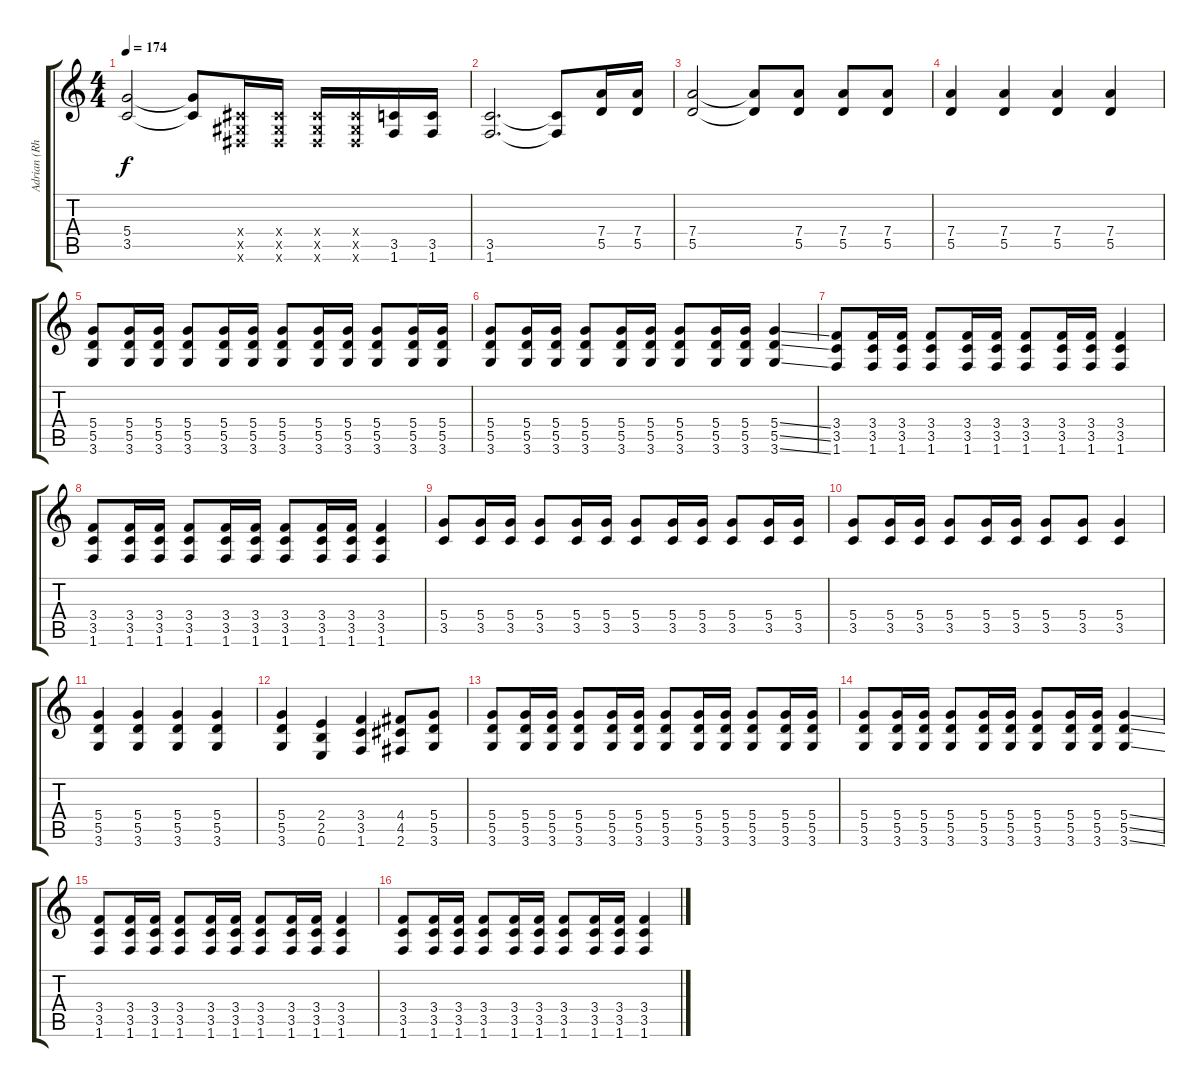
\track ("Adrian (Rhy. Guitar)" "Adrian (Rh") {instrument overdrivenguitar}
\staff {score tabs}
\tuning (E4 B3 G3 D3 A2 E2) {hide}
\ts (4 4)
\tempo 174
\clef g2
\ks c
(5.4 3.5).2{dy f} (5.4{t} 3.5{t}).8 (-1.4{x} -1.5{x} -1.6{x}).16 (-1.4{x} -1.5{x} -1.6{x}).16 (-1.4{x} -1.5{x} -1.6{x}).16 (-1.4{x} -1.5{x} -1.6{x}).16 (3.5 1.6).16 (3.5 1.6).16 |
(3.5 1.6).2{d} (3.5{t} 1.6{t}).8 (7.4 5.5).16 (7.4 5.5).16 |
(7.4 5.5).2 (7.4{t} 5.5{t}).8 (7.4 5.5).8 (7.4 5.5).8 (7.4 5.5).8 |
(7.4 5.5).4 (7.4 5.5).4 (7.4 5.5).4 (7.4 5.5).4 |
(5.4 5.5 3.6).8 (5.4 5.5 3.6).16 (5.4 5.5 3.6).16 (5.4 5.5 3.6).8 (5.4 5.5 3.6).16 (5.4 5.5 3.6).16 (5.4 5.5 3.6).8 (5.4 5.5 3.6).16 (5.4 5.5 3.6).16 (5.4 5.5 3.6).8 (5.4 5.5 3.6).16 (5.4 5.5 3.6).16 |
(5.4 5.5 3.6).8 (5.4 5.5 3.6).16 (5.4 5.5 3.6).16 (5.4 5.5 3.6).8 (5.4 5.5 3.6).16 (5.4 5.5 3.6).16 (5.4 5.5 3.6).8 (5.4 5.5 3.6).16 (5.4 5.5 3.6).16 (5.4{ss} 5.5{ss} 3.6{ss}).4 |
(3.4 3.5 1.6).8 (3.4 3.5 1.6).16 (3.4 3.5 1.6).16 (3.4 3.5 1.6).8 (3.4 3.5 1.6).16 (3.4 3.5 1.6).16 (3.4 3.5 1.6).8 (3.4 3.5 1.6).16 (3.4 3.5 1.6).16 (3.4 3.5 1.6).4 |
(3.4 3.5 1.6).8 (3.4 3.5 1.6).16 (3.4 3.5 1.6).16 (3.4 3.5 1.6).8 (3.4 3.5 1.6).16 (3.4 3.5 1.6).16 (3.4 3.5 1.6).8 (3.4 3.5 1.6).16 (3.4 3.5 1.6).16 (3.4 3.5 1.6).4 |
(5.4 3.5).8 (5.4 3.5).16 (5.4 3.5).16 (5.4 3.5).8 (5.4 3.5).16 (5.4 3.5).16 (5.4 3.5).8 (5.4 3.5).16 (5.4 3.5).16 (5.4 3.5).8 (5.4 3.5).16 (5.4 3.5).16 |
(5.4 3.5).8 (5.4 3.5).16 (5.4 3.5).16 (5.4 3.5).8 (5.4 3.5).16 (5.4 3.5).16 (5.4 3.5).8 (5.4 3.5).8 (5.4 3.5).4 |
(5.4 5.5 3.6).4 (5.4 5.5 3.6).4 (5.4 5.5 3.6).4 (5.4 5.5 3.6).4 |
(5.4 5.5 3.6).4 (2.4 2.5 0.6).4 (3.4 3.5 1.6).4 (4.4 4.5 2.6).8 (5.4 5.5 3.6).8 |
(5.4 5.5 3.6).8 (5.4 5.5 3.6).16 (5.4 5.5 3.6).16 (5.4 5.5 3.6).8 (5.4 5.5 3.6).16 (5.4 5.5 3.6).16 (5.4 5.5 3.6).8 (5.4 5.5 3.6).16 (5.4 5.5 3.6).16 (5.4 5.5 3.6).8 (5.4 5.5 3.6).16 (5.4 5.5 3.6).16 |
(5.4 5.5 3.6).8 (5.4 5.5 3.6).16 (5.4 5.5 3.6).16 (5.4 5.5 3.6).8 (5.4 5.5 3.6).16 (5.4 5.5 3.6).16 (5.4 5.5 3.6).8 (5.4 5.5 3.6).16 (5.4 5.5 3.6).16 (5.4{ss} 5.5{ss} 3.6{ss}).4 |
(3.4 3.5 1.6).8 (3.4 3.5 1.6).16 (3.4 3.5 1.6).16 (3.4 3.5 1.6).8 (3.4 3.5 1.6).16 (3.4 3.5 1.6).16 (3.4 3.5 1.6).8 (3.4 3.5 1.6).16 (3.4 3.5 1.6).16 (3.4 3.5 1.6).4 |
(3.4 3.5 1.6).8 (3.4 3.5 1.6).16 (3.4 3.5 1.6).16 (3.4 3.5 1.6).8 (3.4 3.5 1.6).16 (3.4 3.5 1.6).16 (3.4 3.5 1.6).8 (3.4 3.5 1.6).16 (3.4 3.5 1.6).16 (3.4 3.5 1.6).4
